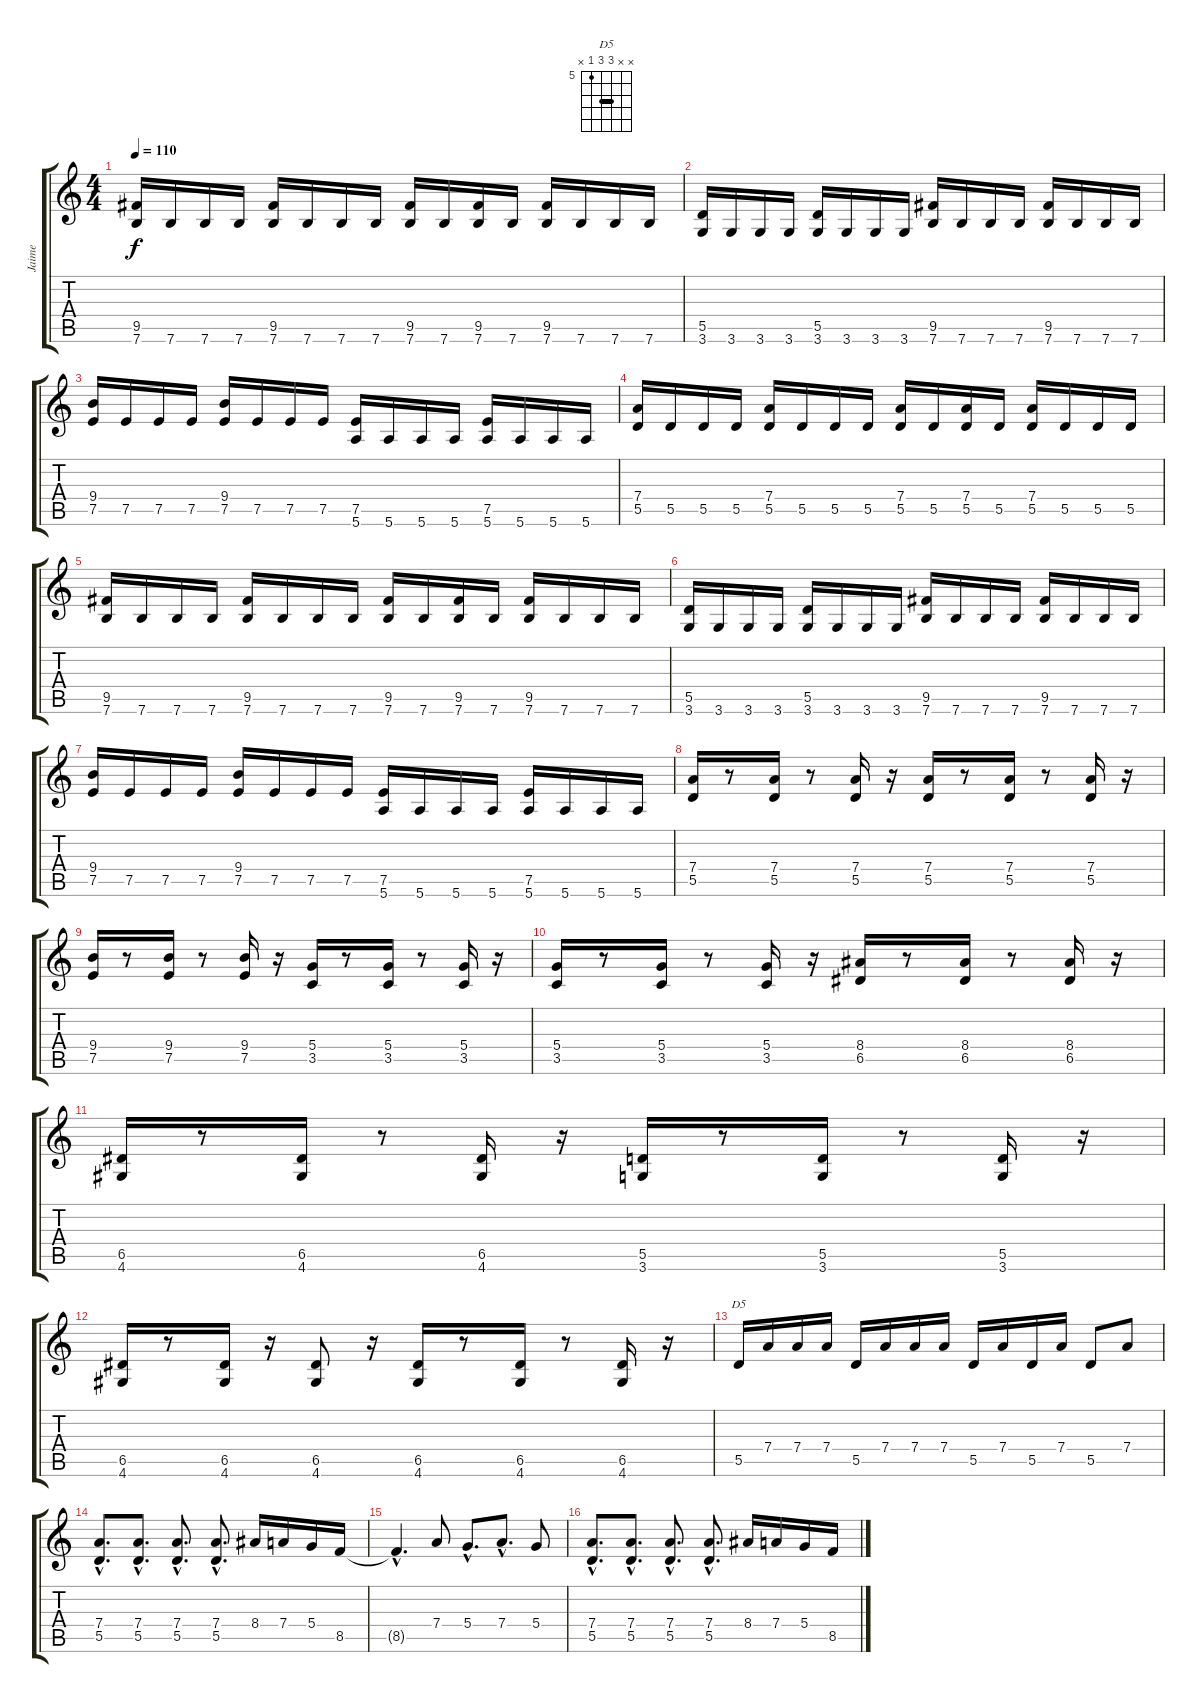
\track ("Jaime" "Jaime") {instrument distortionguitar}
\staff {score tabs}
\tuning (E4 B3 G3 D3 A2 E2) {hide}
\chord ("D5" x x 7 7 5 x) {firstfret 5 barre 7}
\ts (4 4)
\tempo 110
\clef g2
\ks c
(9.5 7.6).16{dy f} 7.6.16 7.6.16 7.6.16 (9.5 7.6).16 7.6.16 7.6.16 7.6.16 (9.5 7.6).16 7.6.16 (9.5 7.6).16 7.6.16 (9.5 7.6).16 7.6.16 7.6.16 7.6.16 |
(5.5 3.6).16 3.6.16 3.6.16 3.6.16 (5.5 3.6).16 3.6.16 3.6.16 3.6.16 (9.5 7.6).16 7.6.16 7.6.16 7.6.16 (9.5 7.6).16 7.6.16 7.6.16 7.6.16 |
(9.4 7.5).16 7.5.16 7.5.16 7.5.16 (9.4 7.5).16 7.5.16 7.5.16 7.5.16 (7.5 5.6).16 5.6.16 5.6.16 5.6.16 (7.5 5.6).16 5.6.16 5.6.16 5.6.16 |
(7.4 5.5).16 5.5.16 5.5.16 5.5.16 (7.4 5.5).16 5.5.16 5.5.16 5.5.16 (7.4 5.5).16 5.5.16 (7.4 5.5).16 5.5.16 (7.4 5.5).16 5.5.16 5.5.16 5.5.16 |
(9.5 7.6).16 7.6.16 7.6.16 7.6.16 (9.5 7.6).16 7.6.16 7.6.16 7.6.16 (9.5 7.6).16 7.6.16 (9.5 7.6).16 7.6.16 (9.5 7.6).16 7.6.16 7.6.16 7.6.16 |
(5.5 3.6).16 3.6.16 3.6.16 3.6.16 (5.5 3.6).16 3.6.16 3.6.16 3.6.16 (9.5 7.6).16 7.6.16 7.6.16 7.6.16 (9.5 7.6).16 7.6.16 7.6.16 7.6.16 |
(9.4 7.5).16 7.5.16 7.5.16 7.5.16 (9.4 7.5).16 7.5.16 7.5.16 7.5.16 (7.5 5.6).16 5.6.16 5.6.16 5.6.16 (7.5 5.6).16 5.6.16 5.6.16 5.6.16 |
(7.4 5.5).16 r.8 (7.4 5.5).16 r.8 (7.4 5.5).16 r.16 (7.4 5.5).16 r.8 (7.4 5.5).16 r.8 (7.4 5.5).16 r.16 |
(9.4 7.5).16 r.8 (9.4 7.5).16 r.8 (9.4 7.5).16 r.16 (5.4 3.5).16 r.8 (5.4 3.5).16 r.8 (5.4 3.5).16 r.16 |
(5.4 3.5).16 r.8 (5.4 3.5).16 r.8 (5.4 3.5).16 r.16 (8.4 6.5).16 r.8 (8.4 6.5).16 r.8 (8.4 6.5).16 r.16 |
(6.5 4.6).16 r.8 (6.5 4.6).16 r.8 (6.5 4.6).16 r.16 (5.5 3.6).16 r.8 (5.5 3.6).16 r.8 (5.5 3.6).16 r.16 |
(6.5 4.6).16 r.8 (6.5 4.6).16 r.16 (6.5 4.6).8 r.16 (6.5 4.6).16 r.8 (6.5 4.6).16 r.8 (6.5 4.6).16 r.16 |
5.5.16{ch "D5"} 7.4.16 7.4.16 7.4.16 5.5.16 7.4.16 7.4.16 7.4.16 5.5.16 7.4.16 5.5.16 7.4.16 5.5.8 7.4.8 |
(7.4{hac} 5.5{hac}).8{d} (7.4{hac} 5.5{hac}).8{d} (7.4{hac} 5.5{hac}).8{d} (7.4{hac} 5.5{hac}).8{d} 8.4.16 7.4.16 5.4.16 8.5.16 |
8.5{hac t}.4{d} 7.4.8 5.4{hac}.8{d} 7.4{hac}.8{d} 5.4.8 |
(7.4{hac} 5.5{hac}).8{d} (7.4{hac} 5.5{hac}).8{d} (7.4{hac} 5.5{hac}).8{d} (7.4{hac} 5.5{hac}).8{d} 8.4.16 7.4.16 5.4.16 8.5.16
